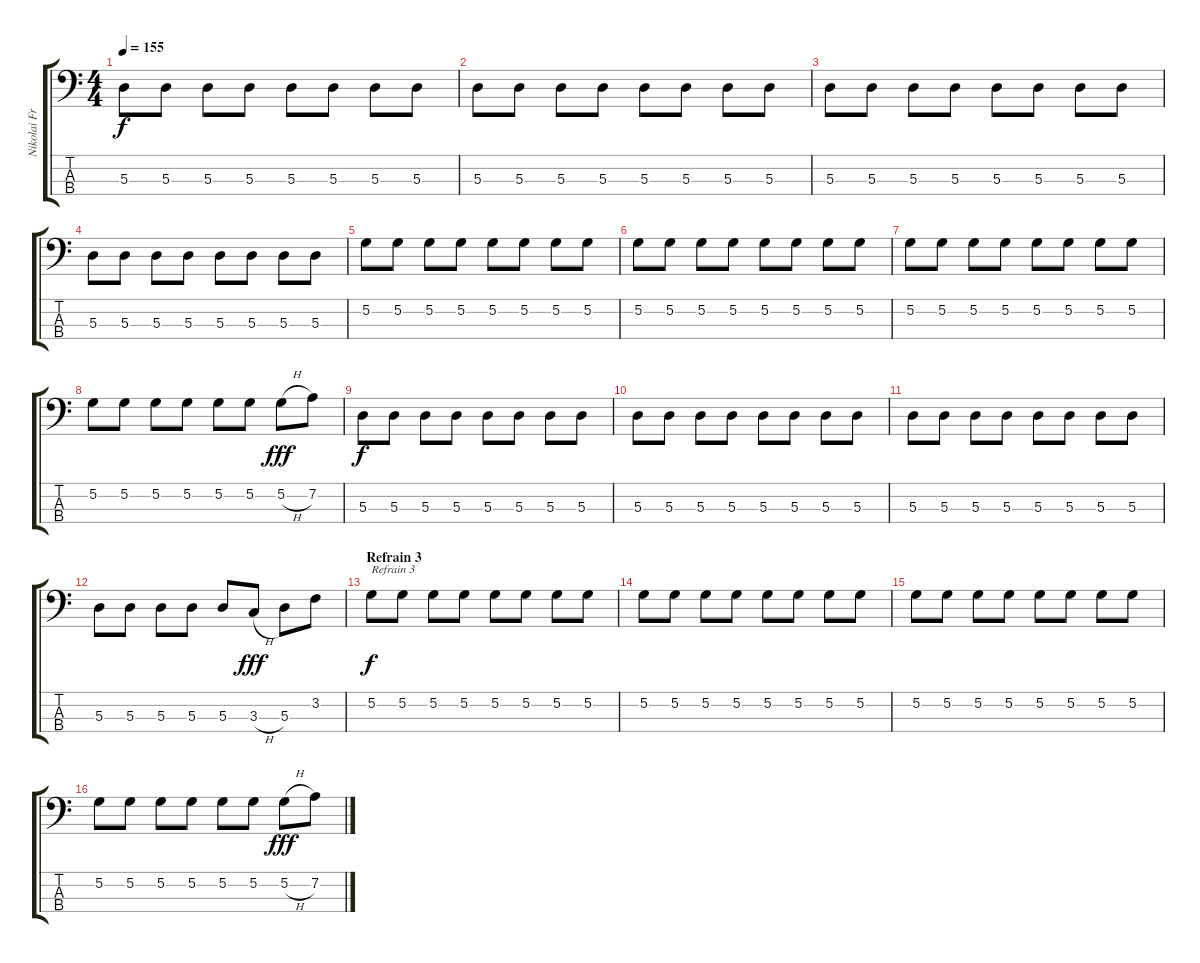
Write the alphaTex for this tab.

\track ("Nikolai Fraiture" "Nikolai Fr") {instrument electricbassfinger}
\staff {score tabs}
\tuning (G2 D2 A1 E1) {hide}
\ts (4 4)
\tempo 155
\clef f4
\ks c
5.3.8{dy f} 5.3.8 5.3.8 5.3.8 5.3.8 5.3.8 5.3.8 5.3.8 |
5.3.8 5.3.8 5.3.8 5.3.8 5.3.8 5.3.8 5.3.8 5.3.8 |
5.3.8 5.3.8 5.3.8 5.3.8 5.3.8 5.3.8 5.3.8 5.3.8 |
5.3.8 5.3.8 5.3.8 5.3.8 5.3.8 5.3.8 5.3.8 5.3.8 |
5.2.8 5.2.8 5.2.8 5.2.8 5.2.8 5.2.8 5.2.8 5.2.8 |
5.2.8 5.2.8 5.2.8 5.2.8 5.2.8 5.2.8 5.2.8 5.2.8 |
5.2.8 5.2.8 5.2.8 5.2.8 5.2.8 5.2.8 5.2.8 5.2.8 |
5.2.8 5.2.8 5.2.8 5.2.8 5.2.8 5.2.8 5.2{h}.8{dy fff} 7.2.8 |
5.3.8{dy f} 5.3.8 5.3.8 5.3.8 5.3.8 5.3.8 5.3.8 5.3.8 |
5.3.8 5.3.8 5.3.8 5.3.8 5.3.8 5.3.8 5.3.8 5.3.8 |
5.3.8 5.3.8 5.3.8 5.3.8 5.3.8 5.3.8 5.3.8 5.3.8 |
5.3.8 5.3.8 5.3.8 5.3.8 5.3.8 3.3{h}.8{dy fff} 5.3.8 3.2.8 |
\section ("" "Refrain 3")
5.2.8{txt "Refrain 3" dy f} 5.2.8 5.2.8 5.2.8 5.2.8 5.2.8 5.2.8 5.2.8 |
5.2.8 5.2.8 5.2.8 5.2.8 5.2.8 5.2.8 5.2.8 5.2.8 |
5.2.8 5.2.8 5.2.8 5.2.8 5.2.8 5.2.8 5.2.8 5.2.8 |
5.2.8 5.2.8 5.2.8 5.2.8 5.2.8 5.2.8 5.2{h}.8{dy fff} 7.2.8
